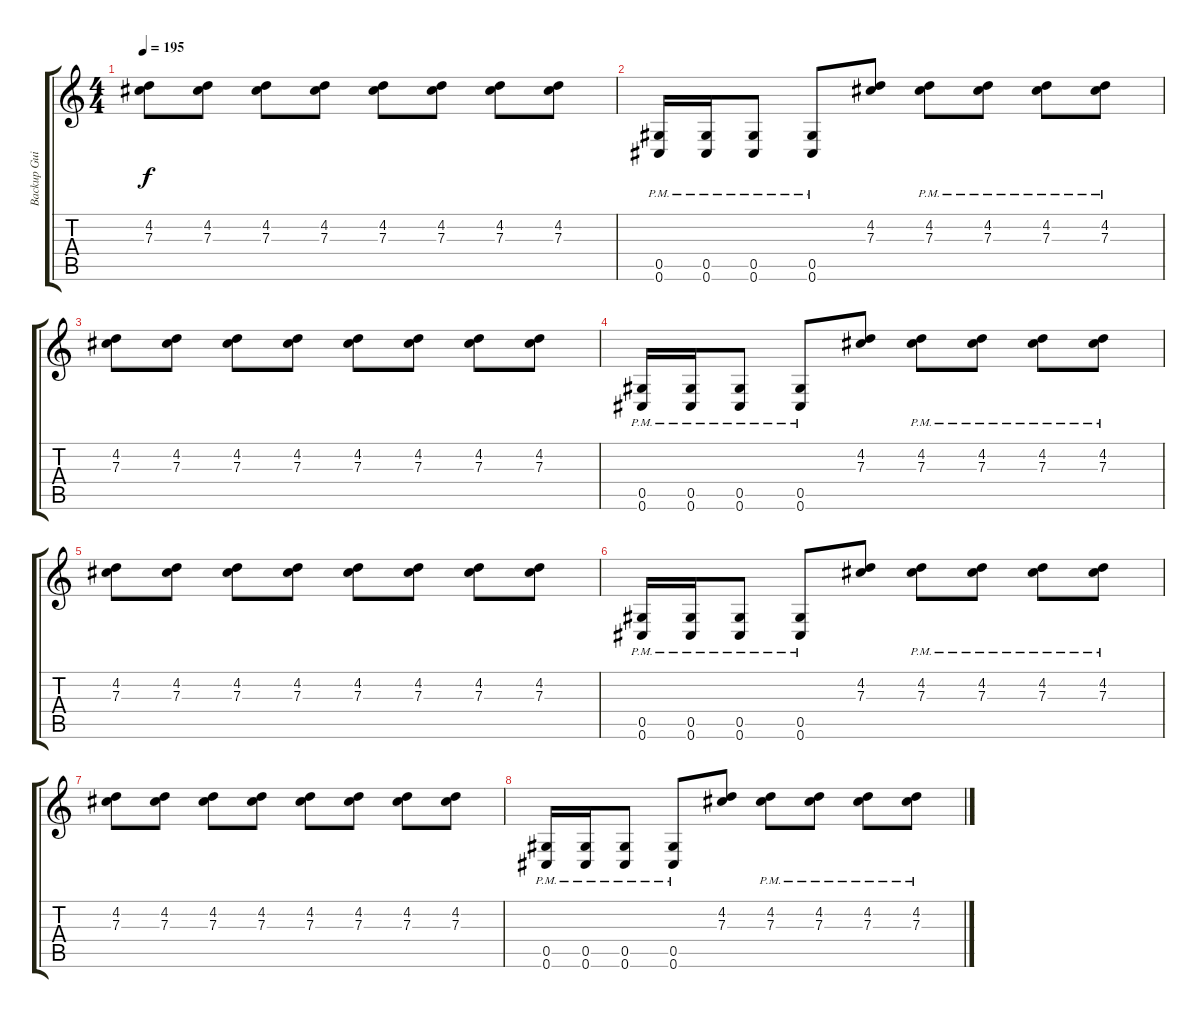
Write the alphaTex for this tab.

\track ("Backup Guitar" "Backup Gui") {instrument distortionguitar}
\staff {score tabs}
\tuning (Eb4 Bb3 Gb3 Db3 Ab2 Db2) {hide}
\ts (4 4)
\tempo 195
\clef g2
\ks c
(4.2 7.3).8{dy f} (4.2 7.3).8 (4.2 7.3).8 (4.2 7.3).8 (4.2 7.3).8 (4.2 7.3).8 (4.2 7.3).8 (4.2 7.3).8 |
(0.5 0.6{pm}).16 (0.5 0.6{pm}).16 (0.5 0.6{pm}).8 (0.5 0.6{pm}).8 (4.2 7.3).8 (4.2 7.3{pm}).8 (4.2 7.3{pm}).8 (4.2 7.3{pm}).8 (4.2 7.3{pm}).8 |
(4.2 7.3).8 (4.2 7.3).8 (4.2 7.3).8 (4.2 7.3).8 (4.2 7.3).8 (4.2 7.3).8 (4.2 7.3).8 (4.2 7.3).8 |
(0.5 0.6{pm}).16 (0.5 0.6{pm}).16 (0.5 0.6{pm}).8 (0.5 0.6{pm}).8 (4.2 7.3).8 (4.2 7.3{pm}).8 (4.2 7.3{pm}).8 (4.2 7.3{pm}).8 (4.2 7.3{pm}).8 |
(4.2 7.3).8 (4.2 7.3).8 (4.2 7.3).8 (4.2 7.3).8 (4.2 7.3).8 (4.2 7.3).8 (4.2 7.3).8 (4.2 7.3).8 |
(0.5 0.6{pm}).16 (0.5 0.6{pm}).16 (0.5 0.6{pm}).8 (0.5 0.6{pm}).8 (4.2 7.3).8 (4.2 7.3{pm}).8 (4.2 7.3{pm}).8 (4.2 7.3{pm}).8 (4.2 7.3{pm}).8 |
(4.2 7.3).8 (4.2 7.3).8 (4.2 7.3).8 (4.2 7.3).8 (4.2 7.3).8 (4.2 7.3).8 (4.2 7.3).8 (4.2 7.3).8 |
(0.5 0.6{pm}).16 (0.5 0.6{pm}).16 (0.5 0.6{pm}).8 (0.5 0.6{pm}).8 (4.2 7.3).8 (4.2 7.3{pm}).8 (4.2 7.3{pm}).8 (4.2 7.3{pm}).8 (4.2 7.3{pm}).8
